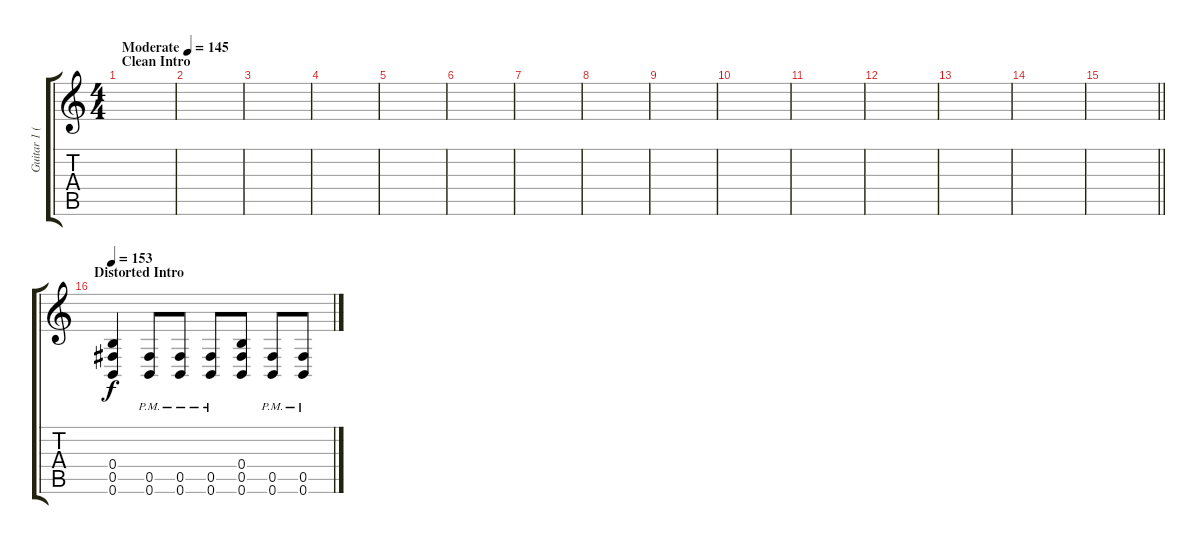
\track ("Guitar 1 (Distortion)" "Guitar 1 (") {instrument distortionguitar}
\staff {score tabs}
\tuning (Db4 Ab3 E3 B2 Gb2 B1) {hide}
\ts (4 4)
\section ("" "Clean Intro")
\tempo (145 "Moderate")
\clef g2
\ks c
|
|
|
|
|
|
|
|
|
|
|
|
|
|
\barLineRight lightlight
|
\section ("" "Distorted Intro")
\tempo 153
(0.4 0.5 0.6).4 (0.5{pm} 0.6{pm}).8 (0.5{pm} 0.6{pm}).8 (0.5{pm} 0.6{pm}).8 (0.4 0.5 0.6).8 (0.5{pm} 0.6{pm}).8 (0.5{pm} 0.6{pm}).8
